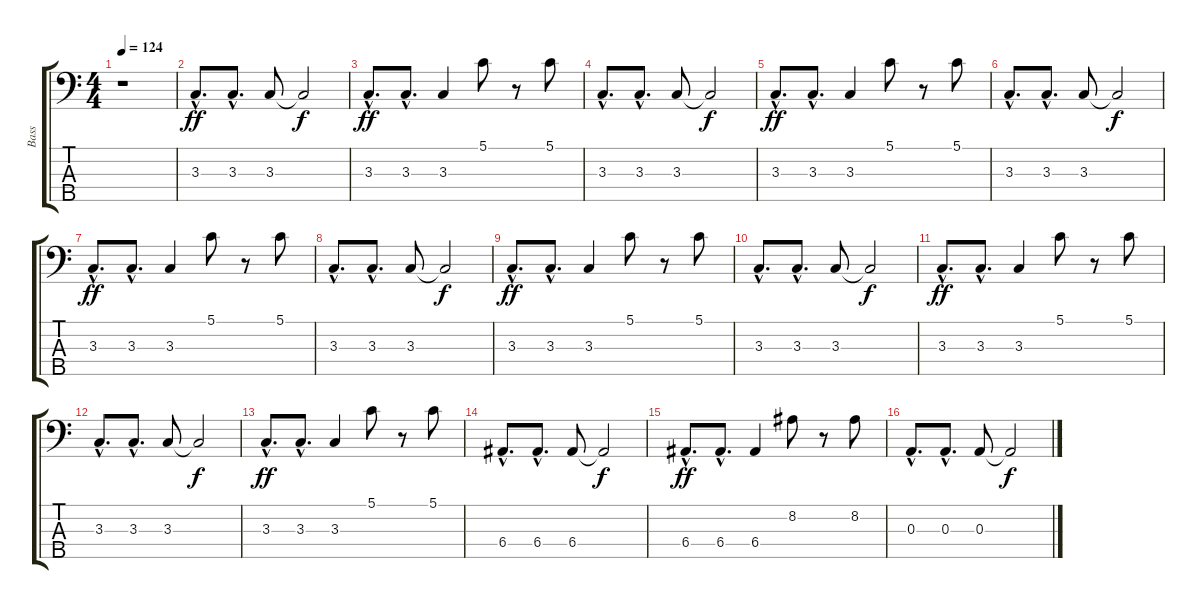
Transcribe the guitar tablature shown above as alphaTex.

\track ("Bass" "Bass") {instrument electricbassfinger}
\staff {score tabs}
\tuning (G2 D2 A1 E1 B0) {hide}
\ts (4 4)
\tempo 124
\clef f4
\ks c
r.1{dy ff} |
3.3{hac}.8{d} 3.3{hac}.8{d} 3.3.8 3.3{t}.2{dy f} |
3.3{hac}.8{d dy ff} 3.3{hac}.8{d} 3.3.4 5.1.8 r.8 5.1.8 |
3.3{hac}.8{d} 3.3{hac}.8{d} 3.3.8 3.3{t}.2{dy f} |
3.3{hac}.8{d dy ff} 3.3{hac}.8{d} 3.3.4 5.1.8 r.8 5.1.8 |
3.3{hac}.8{d} 3.3{hac}.8{d} 3.3.8 3.3{t}.2{dy f} |
3.3{hac}.8{d dy ff} 3.3{hac}.8{d} 3.3.4 5.1.8 r.8 5.1.8 |
3.3{hac}.8{d} 3.3{hac}.8{d} 3.3.8 3.3{t}.2{dy f} |
3.3{hac}.8{d dy ff} 3.3{hac}.8{d} 3.3.4 5.1.8 r.8 5.1.8 |
3.3{hac}.8{d} 3.3{hac}.8{d} 3.3.8 3.3{t}.2{dy f} |
3.3{hac}.8{d dy ff} 3.3{hac}.8{d} 3.3.4 5.1.8 r.8 5.1.8 |
3.3{hac}.8{d} 3.3{hac}.8{d} 3.3.8 3.3{t}.2{dy f} |
3.3{hac}.8{d dy ff} 3.3{hac}.8{d} 3.3.4 5.1.8 r.8 5.1.8 |
6.4{hac}.8{d} 6.4{hac}.8{d} 6.4.8 6.4{t}.2{dy f} |
6.4{hac}.8{d dy ff} 6.4{hac}.8{d} 6.4.4 8.2.8 r.8 8.2.8 |
0.3{hac}.8{d} 0.3{hac}.8{d} 0.3.8 0.3{t}.2{dy f}
